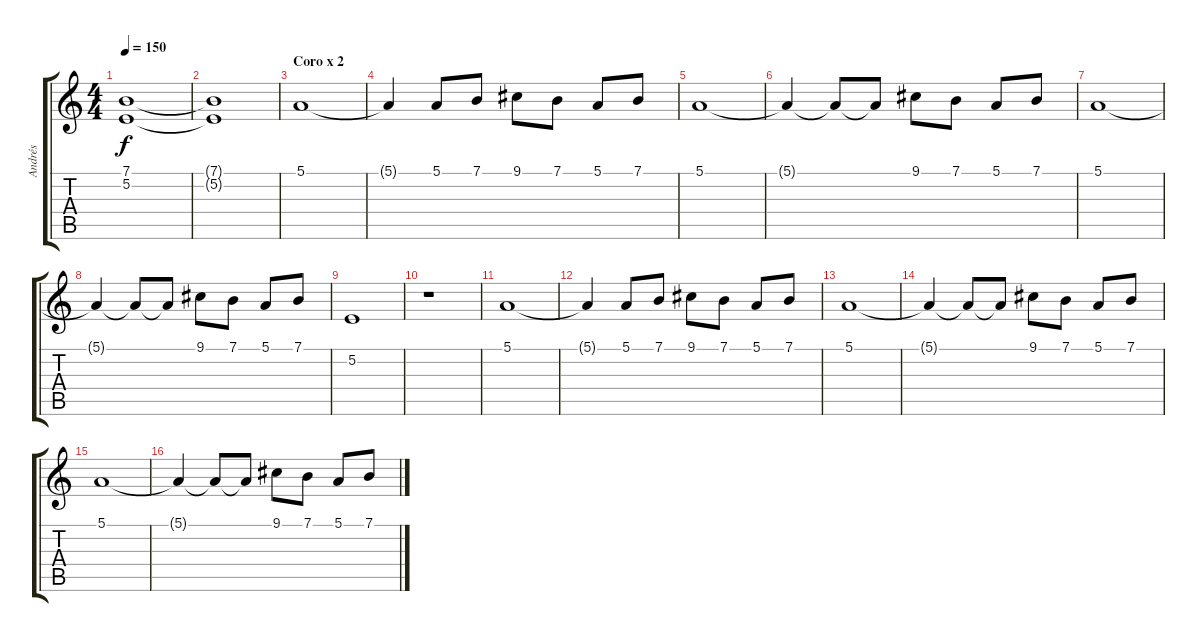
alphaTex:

\track ("Andrés" "Andrés") {instrument voiceoohs}
\staff {score tabs}
\tuning (E4 B3 G3 D3 A2 E2) {hide}
\ts (4 4)
\tempo 150
\clef g2
\ks c
(7.1 5.2).1{dy f} |
(7.1{t} 5.2{t}).1 |
\section ("" "Coro x 2")
5.1.1 |
5.1{t}.4 5.1.8 7.1.8 9.1.8 7.1.8 5.1.8 7.1.8 |
5.1.1 |
5.1{t}.4 5.1{t}.8 5.1{t}.8 9.1.8 7.1.8 5.1.8 7.1.8 |
5.1.1 |
5.1{t}.4 5.1{t}.8 5.1{t}.8 9.1.8 7.1.8 5.1.8 7.1.8 |
5.2.1 |
r.1 |
5.1.1 |
5.1{t}.4 5.1.8 7.1.8 9.1.8 7.1.8 5.1.8 7.1.8 |
5.1.1 |
5.1{t}.4 5.1{t}.8 5.1{t}.8 9.1.8 7.1.8 5.1.8 7.1.8 |
5.1.1 |
5.1{t}.4 5.1{t}.8 5.1{t}.8 9.1.8 7.1.8 5.1.8 7.1.8
